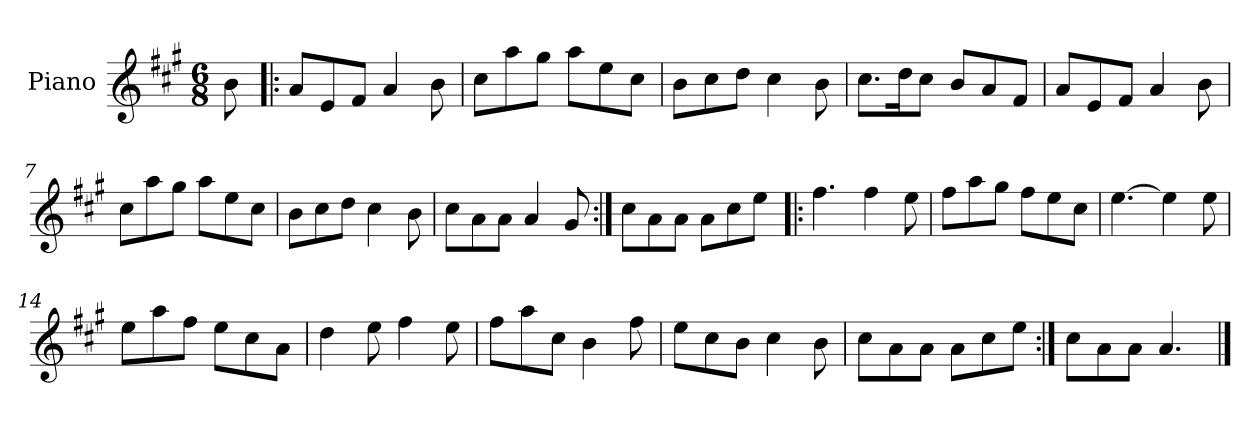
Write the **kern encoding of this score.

**kern
*part1
*staff1
*I"Piano
*I'Pno.
*clefG2
*k[f#c#g#]
*M6/8
=1
8b\
=2!|:
8a/L
8e/
8f#/J
4a/
8b\
=3
8cc#\L
8aa\
8gg#\J
8aa\L
8ee\
8cc#\J
=4
8b\L
8cc#\
8dd\J
4cc#\
8b\
=5
8.cc#\L
16dd\K
8cc#\J
8b/L
8a/
8f#/J
=6
8a/L
8e/
8f#/J
4a/
8b\
=7
8cc#\L
8aa\
8gg#\J
8aa\L
8ee\
8cc#\J
=8
8b\L
8cc#\
8dd\J
4cc#\
8b\
!!LO:LB:g=z
=9
8cc#\L
8a\
8a\J
4a/
8g#/
=10:|!
8cc#\L
8a\
8a\J
8a\L
8cc#\
8ee\J
=11!|:
4.ff#\
4ff#\
8ee\
=12
8ff#\L
8aa\
8gg#\J
8ff#\L
8ee\
8cc#\J
=13
[4.ee\
4ee\]
8ee\
=14
8ee\L
8aa\
8ff#\J
8ee\L
8cc#\
8a\J
=15
4dd\
8ee\
4ff#\
8ee\
!!LO:LB:g=z
=16
8ff#\L
8aa\
8cc#\J
4b\
8ff#\
=17
8ee\L
8cc#\
8b\J
4cc#\
8b\
=18
8cc#\L
8a\
8a\J
8a\L
8cc#\
8ee\J
=19:|!
8cc#\L
8a\
8a\J
4.a/
==
*-
